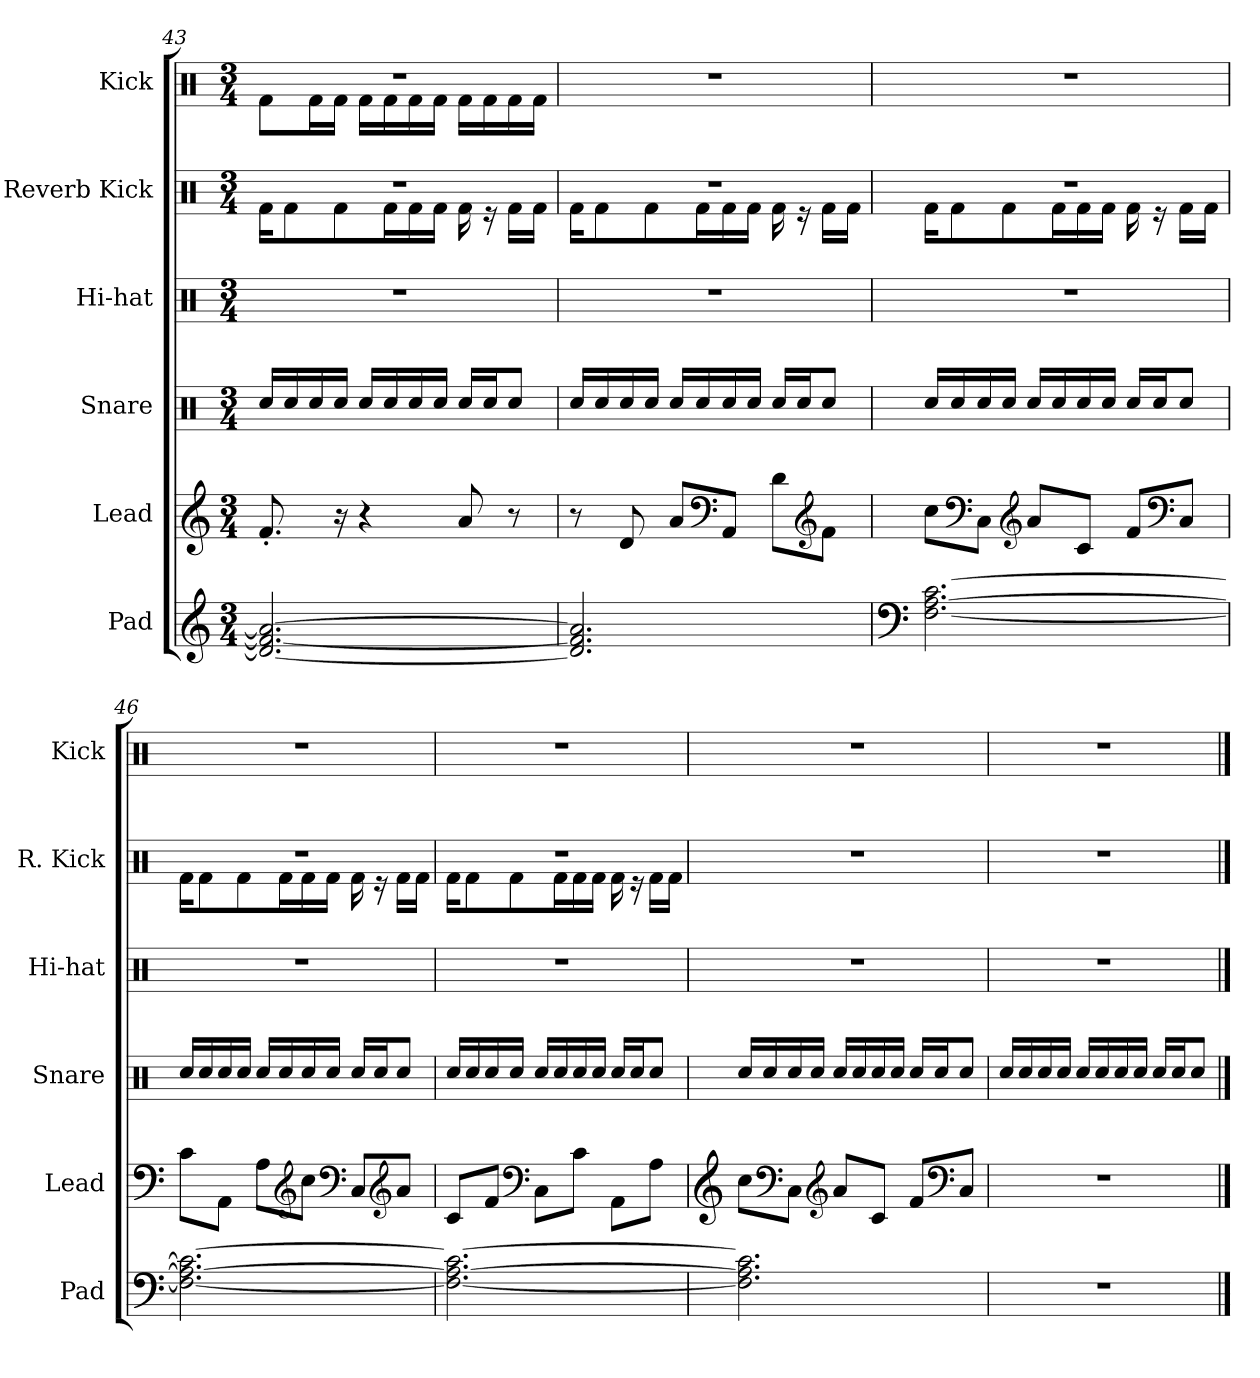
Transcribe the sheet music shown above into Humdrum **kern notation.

**kern	**kern	**kern	**kern	**kern	**kern
*part6	*part5	*part4	*part3	*part2	*part1
*staff6	*staff5	*staff4	*staff3	*staff2	*staff1
*I"Pad	*I"Lead	*I"Snare	*I"Hi-hat	*I"Reverb Kick	*I"Kick
*I'Pad	*I'Lead	*I'Snare	*I'Hi-hat	*I'R. Kick	*I'Kick
!!LO:PB:g=z
*clefG2	*clefG2	*clefX	*clefX	*clefX	*clefX
*k[]	*k[]	*k[]	*k[]	*k[]	*k[]
*M3/4	*M3/4	*M3/4	*M3/4	*M3/4	*M3/4
=43	=43	=43	=43	=43	=43
*	*	*	*	*^	*^
2.d/_ 2.f/_ 2.a/_	8.f'/	16Rcc/LL	2.r	2.r	16Rf\KL	2.r	8Rf\L
.	.	16Rcc/	.	.	8Rf\	.	.
.	.	16Rcc/	.	.	.	.	16Rf\L
.	16r	16Rcc/JJ	.	.	8Rf\	.	16Rf\JJ
.	4r	16Rcc/LL	.	.	.	.	16Rf\LL
.	.	16Rcc/	.	.	16Rf\L	.	16Rf\
.	.	16Rcc/	.	.	16Rf\	.	16Rf\
.	.	16Rcc/JJ	.	.	16Rf\JJ	.	16Rf\JJ
.	8a/	16Rcc/LL	.	.	16Rf\	.	16Rf\LL
.	.	16Rcc/J	.	.	16r	.	16Rf\
.	8r	8Rcc/J	.	.	16Rf\LL	.	16Rf\
.	.	.	.	.	16Rf\JJ	.	16Rf\JJ
*	*	*	*	*	*	*v	*v
=44	=44	=44	=44	=44	=44	=44
2.d/] 2.f/] 2.a/]	8r	16Rcc/LL	2.r	2.r	16Rf\KL	2.r
.	.	16Rcc/	.	.	8Rf\	.
.	8d/	16Rcc/	.	.	.	.
.	.	16Rcc/JJ	.	.	8Rf\	.
.	8a/L	16Rcc/LL	.	.	.	.
.	.	16Rcc/	.	.	16Rf\L	.
*	*clefF4	*	*	*	*	*
.	8AA/J	16Rcc/	.	.	16Rf\	.
.	.	16Rcc/JJ	.	.	16Rf\JJ	.
.	8d\L	16Rcc/LL	.	.	16Rf\	.
.	.	16Rcc/J	.	.	16r	.
*	*clefG2	*	*	*	*	*
.	8f\J	8Rcc/J	.	.	16Rf\LL	.
.	.	.	.	.	16Rf\JJ	.
=45	=45	=45	=45	=45	=45	=45
*clefF4	*	*	*	*	*	*
[2.F\ [2.A\ [2.c\	8cc\L	16Rcc/LL	2.r	2.r	16Rf\KL	2.r
.	.	16Rcc/	.	.	8Rf\	.
*	*clefF4	*	*	*	*	*
.	8C\J	16Rcc/	.	.	.	.
.	.	16Rcc/JJ	.	.	8Rf\	.
*	*clefG2	*	*	*	*	*
.	8a/L	16Rcc/LL	.	.	.	.
.	.	16Rcc/	.	.	16Rf\L	.
.	8c/J	16Rcc/	.	.	16Rf\	.
.	.	16Rcc/JJ	.	.	16Rf\JJ	.
.	8f/L	16Rcc/LL	.	.	16Rf\	.
.	.	16Rcc/J	.	.	16r	.
*	*clefF4	*	*	*	*	*
.	8C/J	8Rcc/J	.	.	16Rf\LL	.
.	.	.	.	.	16Rf\JJ	.
!!LO:LB:g=z
=46	=46	=46	=46	=46	=46	=46
2.F\_ 2.A\_ 2.c\_	8c\L	16Rcc/LL	2.r	2.r	16Rf\KL	2.r
.	.	16Rcc/	.	.	8Rf\	.
.	8AA\J	16Rcc/	.	.	.	.
.	.	16Rcc/JJ	.	.	8Rf\	.
.	8A\L	16Rcc/LL	.	.	.	.
.	.	16Rcc/	.	.	16Rf\L	.
*	*clefG2	*	*	*	*	*
.	8cc\J	16Rcc/	.	.	16Rf\	.
.	.	16Rcc/JJ	.	.	16Rf\JJ	.
*	*clefF4	*	*	*	*	*
.	8C/L	16Rcc/LL	.	.	16Rf\	.
.	.	16Rcc/J	.	.	16r	.
*	*clefG2	*	*	*	*	*
.	8a/J	8Rcc/J	.	.	16Rf\LL	.
.	.	.	.	.	16Rf\JJ	.
=47	=47	=47	=47	=47	=47	=47
2.F\_ 2.A\_ 2.c\_	8c/L	16Rcc/LL	2.r	2.r	16Rf\KL	2.r
.	.	16Rcc/	.	.	8Rf\	.
.	8f/J	16Rcc/	.	.	.	.
.	.	16Rcc/JJ	.	.	8Rf\	.
*	*clefF4	*	*	*	*	*
.	8C\L	16Rcc/LL	.	.	.	.
.	.	16Rcc/	.	.	16Rf\L	.
.	8c\J	16Rcc/	.	.	16Rf\	.
.	.	16Rcc/JJ	.	.	16Rf\JJ	.
.	8AA\L	16Rcc/LL	.	.	16Rf\	.
.	.	16Rcc/J	.	.	16r	.
.	8A\J	8Rcc/J	.	.	16Rf\LL	.
.	.	.	.	.	16Rf\JJ	.
*	*	*	*	*v	*v	*
=48	=48	=48	=48	=48	=48
*	*clefG2	*	*	*	*
2.F\] 2.A\] 2.c\]	8cc\L	16Rcc/LL	2.r	2.r	2.r
.	.	16Rcc/	.	.	.
*	*clefF4	*	*	*	*
.	8C\J	16Rcc/	.	.	.
.	.	16Rcc/JJ	.	.	.
*	*clefG2	*	*	*	*
.	8a/L	16Rcc/LL	.	.	.
.	.	16Rcc/	.	.	.
.	8c/J	16Rcc/	.	.	.
.	.	16Rcc/JJ	.	.	.
.	8f/L	16Rcc/LL	.	.	.
.	.	16Rcc/J	.	.	.
*	*clefF4	*	*	*	*
.	8C/J	8Rcc/J	.	.	.
!!LO:PB:g=z
=49	=49	=49	=49	=49	=49
2.r	2.r	16Rcc/LL	2.r	2.r	2.r
.	.	16Rcc/	.	.	.
.	.	16Rcc/	.	.	.
.	.	16Rcc/JJ	.	.	.
.	.	16Rcc/LL	.	.	.
.	.	16Rcc/	.	.	.
.	.	16Rcc/	.	.	.
.	.	16Rcc/JJ	.	.	.
.	.	16Rcc/LL	.	.	.
.	.	16Rcc/J	.	.	.
.	.	8Rcc/J	.	.	.
==	==	==	==	==	==
*-	*-	*-	*-	*-	*-
